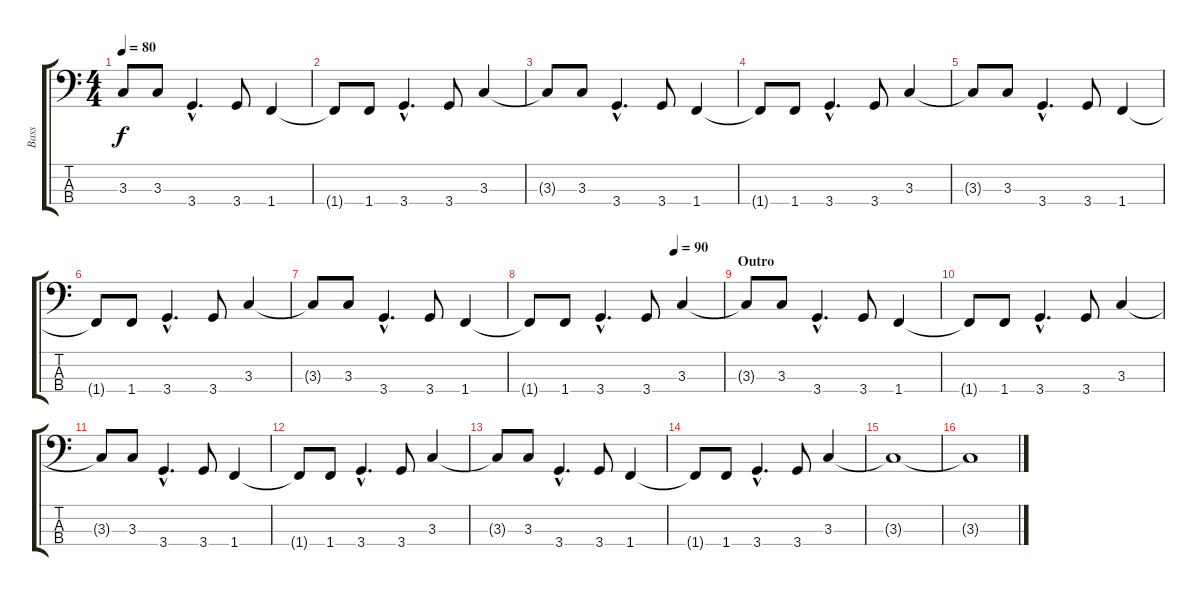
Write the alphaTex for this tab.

\track ("Bass" "Bass") {instrument electricbassfinger}
\staff {score tabs}
\tuning (G2 D2 A1 E1) {hide}
\ts (4 4)
\tempo 80
\clef f4
\ks c
3.3{t}.8{dy f} 3.3.8 3.4{hac}.4{d} 3.4.8 1.4.4 |
1.4{t}.8 1.4.8 3.4{hac}.4{d} 3.4.8 3.3.4 |
3.3{t}.8 3.3.8 3.4{hac}.4{d} 3.4.8 1.4.4 |
1.4{t}.8 1.4.8 3.4{hac}.4{d} 3.4.8 3.3.4 |
3.3{t}.8 3.3.8 3.4{hac}.4{d} 3.4.8 1.4.4 |
1.4{t}.8 1.4.8 3.4{hac}.4{d} 3.4.8 3.3.4 |
3.3{t}.8 3.3.8 3.4{hac}.4{d} 3.4.8 1.4.4 |
\tempo (90 0.75)
1.4{t}.8 1.4.8 3.4{hac}.4{d} 3.4.8 3.3.4 |
\section ("" "Outro")
3.3{t}.8 3.3.8 3.4{hac}.4{d} 3.4.8 1.4.4 |
1.4{t}.8 1.4.8 3.4{hac}.4{d} 3.4.8 3.3.4 |
3.3{t}.8 3.3.8 3.4{hac}.4{d} 3.4.8 1.4.4 |
1.4{t}.8 1.4.8 3.4{hac}.4{d} 3.4.8 3.3.4 |
3.3{t}.8 3.3.8 3.4{hac}.4{d} 3.4.8 1.4.4 |
1.4{t}.8 1.4.8 3.4{hac}.4{d} 3.4.8 3.3.4{volume 0} |
3.3{t}.1 |
3.3{t}.1
